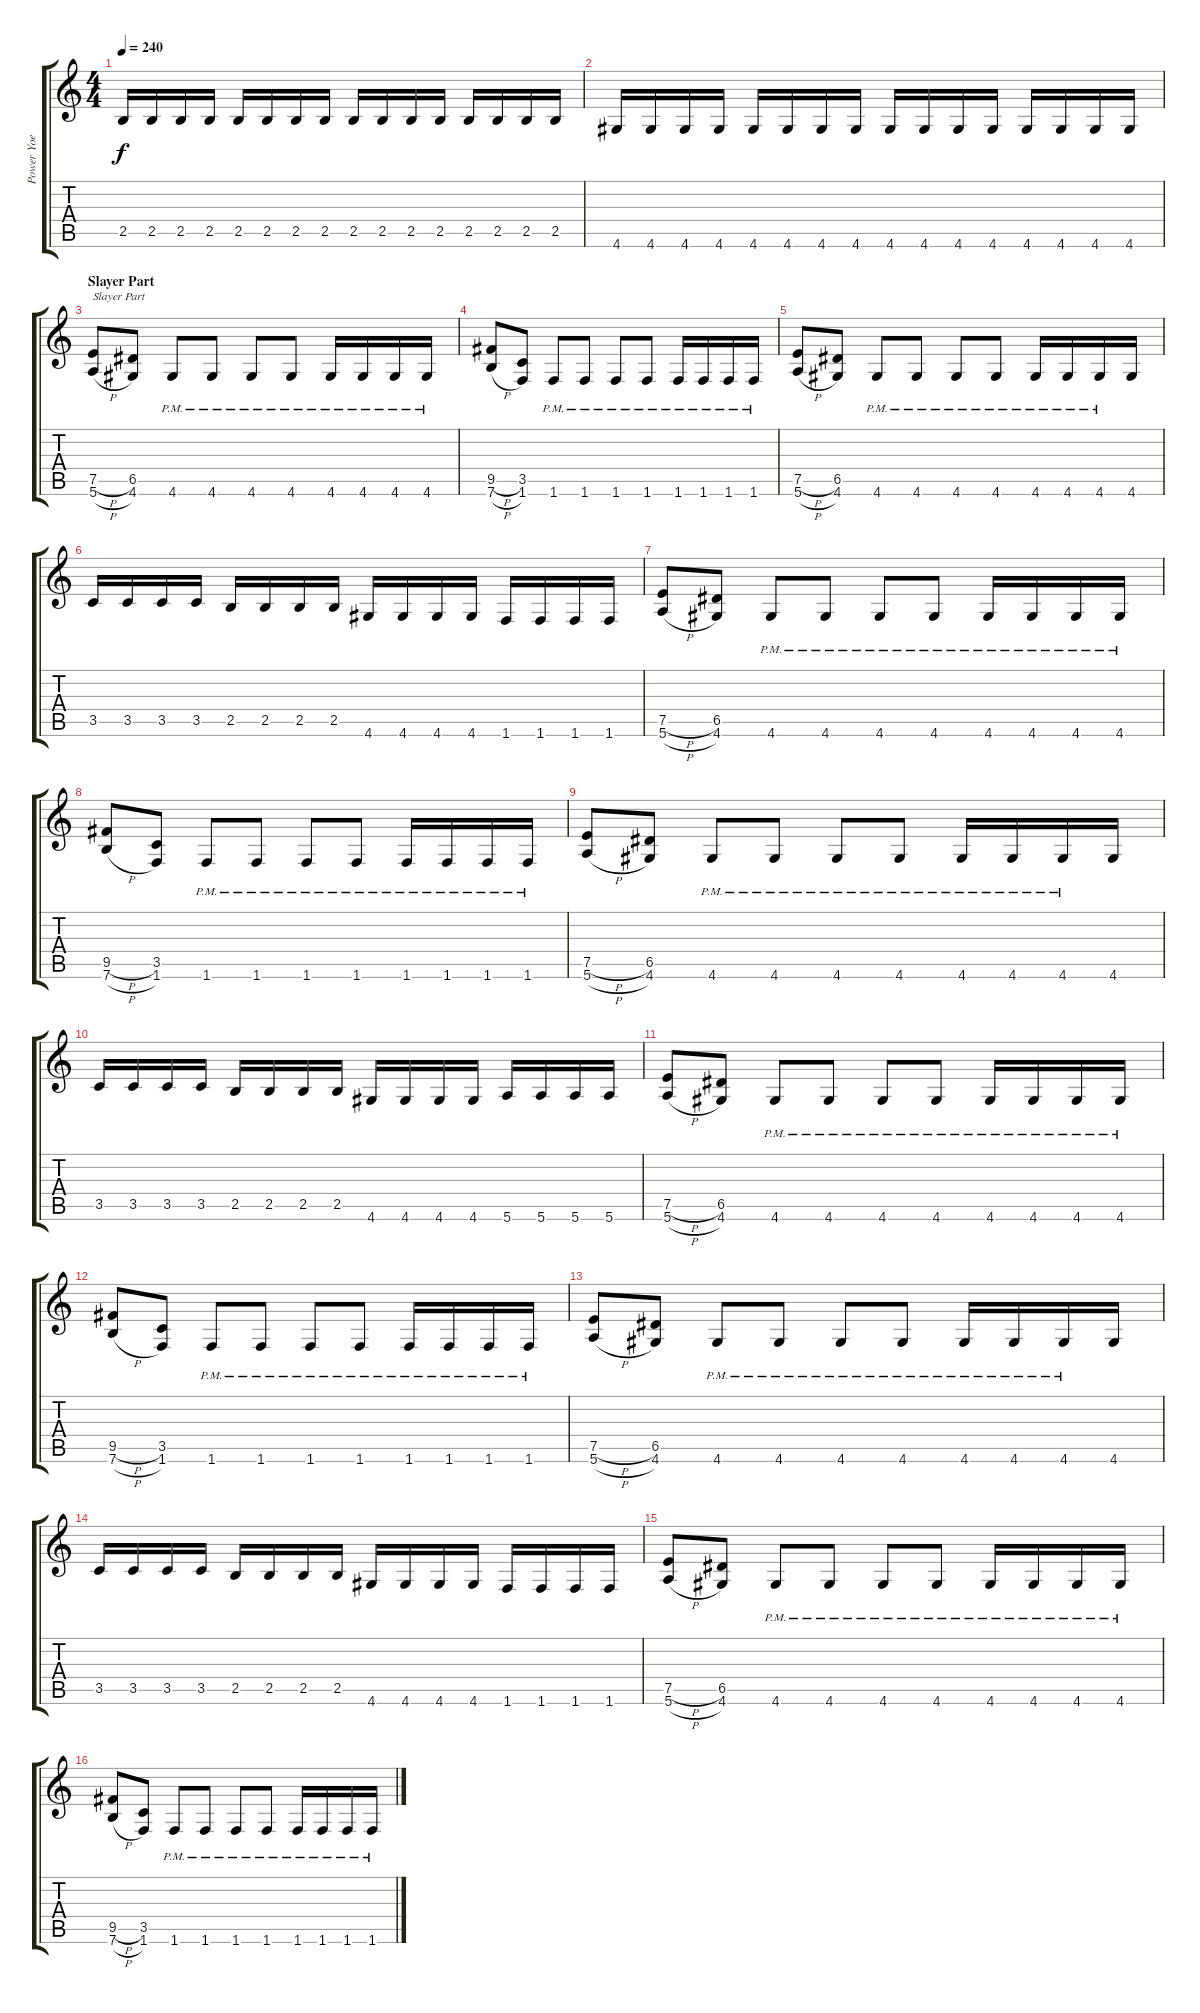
\track ("Power Yoe" "Power Yoe") {instrument distortionguitar}
\staff {score tabs}
\tuning (E4 B3 G3 D3 A2 E2) {hide}
\ts (4 4)
\tempo 240
\clef g2
\ks c
2.5.16{dy f} 2.5.16 2.5.16 2.5.16 2.5.16 2.5.16 2.5.16 2.5.16 2.5.16 2.5.16 2.5.16 2.5.16 2.5.16 2.5.16 2.5.16 2.5.16 |
4.6.16 4.6.16 4.6.16 4.6.16 4.6.16 4.6.16 4.6.16 4.6.16 4.6.16 4.6.16 4.6.16 4.6.16 4.6.16 4.6.16 4.6.16 4.6.16 |
\section ("" "Slayer Part")
(7.5{h} 5.6{h}).8{txt "Slayer Part"} (6.5 4.6).8 4.6{pm}.8 4.6{pm}.8 4.6{pm}.8 4.6{pm}.8 4.6{pm}.16 4.6{pm}.16 4.6{pm}.16 4.6{pm}.16 |
(9.5{h} 7.6{h}).8 (3.5 1.6).8 1.6{pm}.8 1.6{pm}.8 1.6{pm}.8 1.6{pm}.8 1.6{pm}.16 1.6{pm}.16 1.6{pm}.16 1.6{pm}.16 |
(7.5{h} 5.6{h}).8 (6.5 4.6).8 4.6{pm}.8 4.6{pm}.8 4.6{pm}.8 4.6{pm}.8 4.6{pm}.16 4.6{pm}.16 4.6{pm}.16 4.6.16 |
3.5.16 3.5.16 3.5.16 3.5.16 2.5.16 2.5.16 2.5.16 2.5.16 4.6.16 4.6.16 4.6.16 4.6.16 1.6.16 1.6.16 1.6.16 1.6.16 |
(7.5{h} 5.6{h}).8 (6.5 4.6).8 4.6{pm}.8 4.6{pm}.8 4.6{pm}.8 4.6{pm}.8 4.6{pm}.16 4.6{pm}.16 4.6{pm}.16 4.6{pm}.16 |
(9.5{h} 7.6{h}).8 (3.5 1.6).8 1.6{pm}.8 1.6{pm}.8 1.6{pm}.8 1.6{pm}.8 1.6{pm}.16 1.6{pm}.16 1.6{pm}.16 1.6{pm}.16 |
(7.5{h} 5.6{h}).8 (6.5 4.6).8 4.6{pm}.8 4.6{pm}.8 4.6{pm}.8 4.6{pm}.8 4.6{pm}.16 4.6{pm}.16 4.6{pm}.16 4.6.16 |
3.5.16 3.5.16 3.5.16 3.5.16 2.5.16 2.5.16 2.5.16 2.5.16 4.6.16 4.6.16 4.6.16 4.6.16 5.6.16 5.6.16 5.6.16 5.6.16 |
(7.5{h} 5.6{h}).8 (6.5 4.6).8 4.6{pm}.8 4.6{pm}.8 4.6{pm}.8 4.6{pm}.8 4.6{pm}.16 4.6{pm}.16 4.6{pm}.16 4.6{pm}.16 |
(9.5{h} 7.6{h}).8 (3.5 1.6).8 1.6{pm}.8 1.6{pm}.8 1.6{pm}.8 1.6{pm}.8 1.6{pm}.16 1.6{pm}.16 1.6{pm}.16 1.6{pm}.16 |
(7.5{h} 5.6{h}).8 (6.5 4.6).8 4.6{pm}.8 4.6{pm}.8 4.6{pm}.8 4.6{pm}.8 4.6{pm}.16 4.6{pm}.16 4.6{pm}.16 4.6.16 |
3.5.16 3.5.16 3.5.16 3.5.16 2.5.16 2.5.16 2.5.16 2.5.16 4.6.16 4.6.16 4.6.16 4.6.16 1.6.16 1.6.16 1.6.16 1.6.16 |
(7.5{h} 5.6{h}).8 (6.5 4.6).8 4.6{pm}.8 4.6{pm}.8 4.6{pm}.8 4.6{pm}.8 4.6{pm}.16 4.6{pm}.16 4.6{pm}.16 4.6{pm}.16 |
(9.5{h} 7.6{h}).8 (3.5 1.6).8 1.6{pm}.8 1.6{pm}.8 1.6{pm}.8 1.6{pm}.8 1.6{pm}.16 1.6{pm}.16 1.6{pm}.16 1.6{pm}.16
